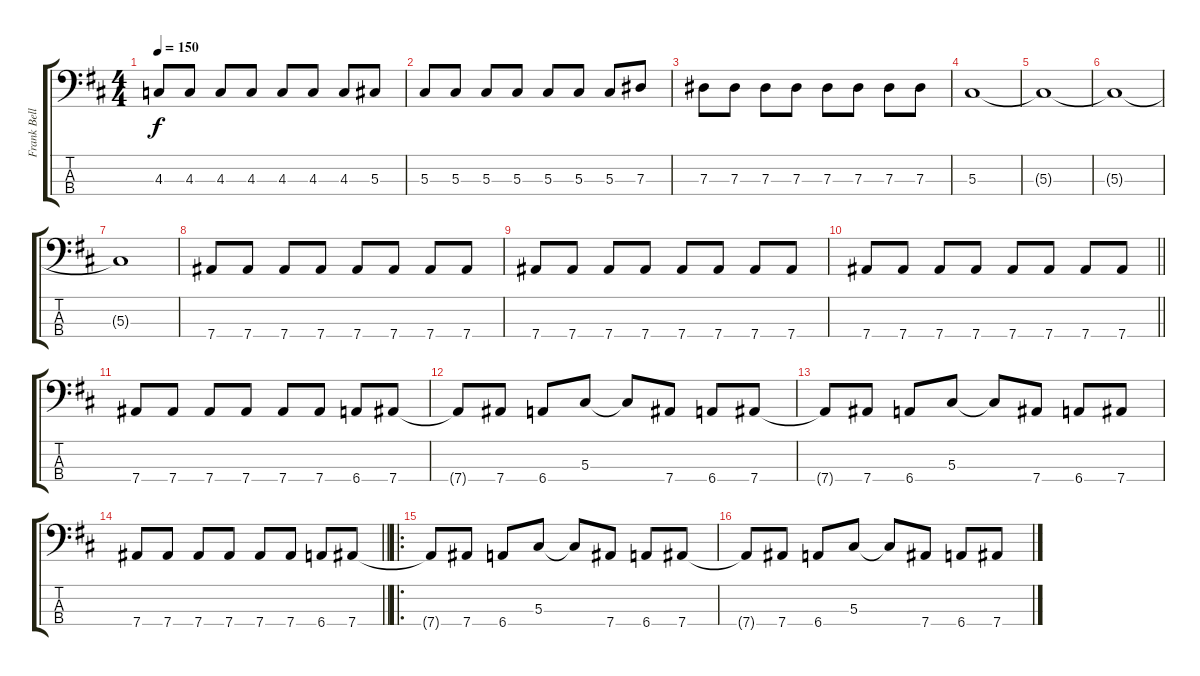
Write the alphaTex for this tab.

\track ("Frank Bello" "Frank Bell") {instrument electricbassfinger}
\staff {score tabs}
\tuning (Gb2 Db2 Ab1 Eb1) {hide}
\ts (4 4)
\tempo 150
\clef f4
\ks d
4.3.8{dy f} 4.3.8 4.3.8 4.3.8 4.3.8 4.3.8 4.3.8 5.3.8 |
5.3.8 5.3.8 5.3.8 5.3.8 5.3.8 5.3.8 5.3.8 7.3.8 |
7.3.8 7.3.8 7.3.8 7.3.8 7.3.8 7.3.8 7.3.8 7.3.8 |
5.3.1 |
5.3{t}.1 |
5.3{t}.1 |
5.3{t}.1 |
7.4.8 7.4.8 7.4.8 7.4.8 7.4.8 7.4.8 7.4.8 7.4.8 |
7.4.8 7.4.8 7.4.8 7.4.8 7.4.8 7.4.8 7.4.8 7.4.8 |
\barLineRight lightlight
7.4.8 7.4.8 7.4.8 7.4.8 7.4.8 7.4.8 7.4.8 7.4.8 |
7.4.8 7.4.8 7.4.8 7.4.8 7.4.8 7.4.8 6.4.8 7.4.8 |
7.4{t}.8 7.4.8 6.4.8 5.3.8 5.3{t}.8 7.4.8 6.4.8 7.4.8 |
7.4{t}.8 7.4.8 6.4.8 5.3.8 5.3{t}.8 7.4.8 6.4.8 7.4.8 |
\barLineRight lightlight
7.4.8 7.4.8 7.4.8 7.4.8 7.4.8 7.4.8 6.4.8 7.4.8 |
\ro
7.4{t}.8 7.4.8 6.4.8 5.3.8 5.3{t}.8 7.4.8 6.4.8 7.4.8 |
7.4{t}.8 7.4.8 6.4.8 5.3.8 5.3{t}.8 7.4.8 6.4.8 7.4.8
